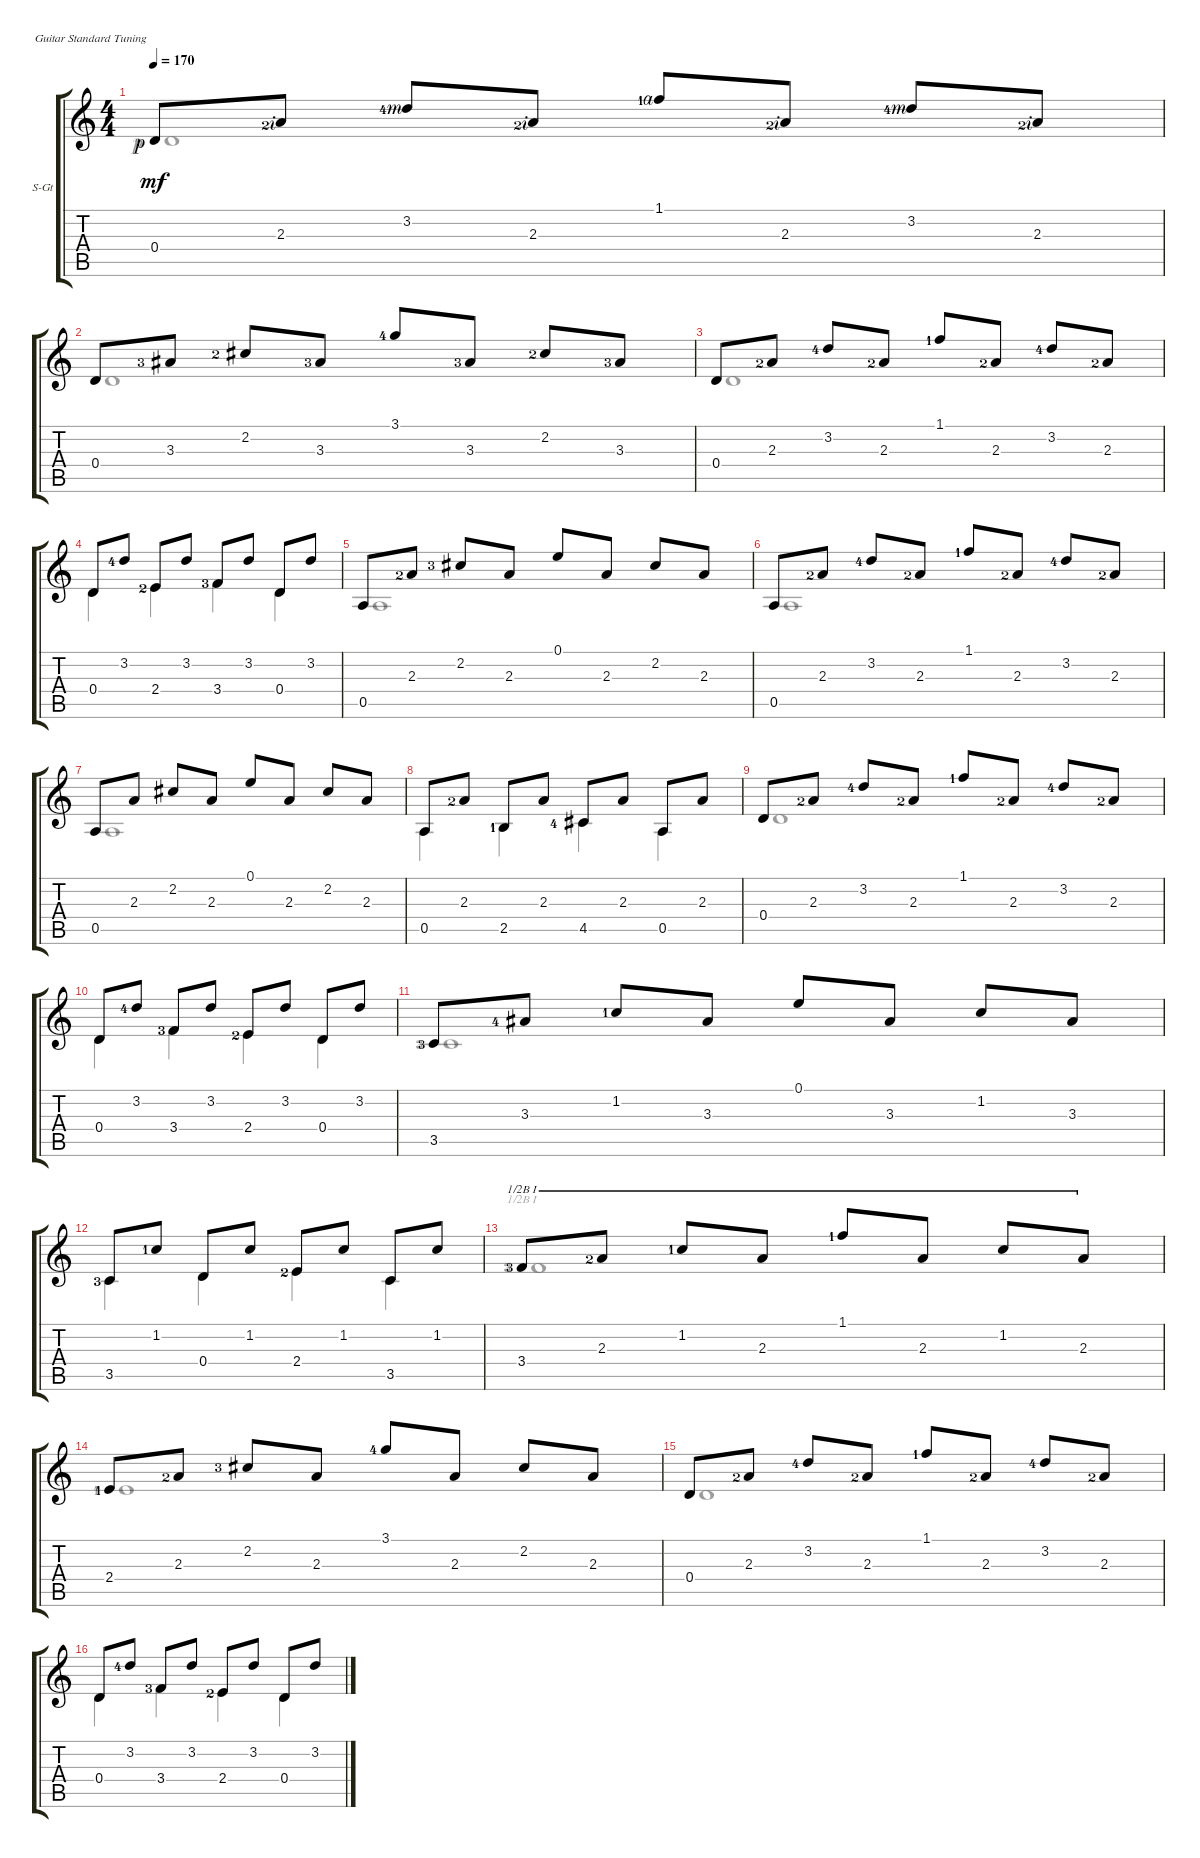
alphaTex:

\defaultSystemsLayout 4
\bracketExtendMode groupsimilarinstruments
\firstSystemTrackNameOrientation horizontal
\otherSystemsTrackNameOrientation horizontal
\track ("Steel Guitar" "S-Gt") {instrument acousticguitarsteel}
\staff {score tabs}
\tuning (E4 B3 G3 D3 A2 E2)
\voice
\ts (4 4)
\tempo 170
\clef g2
\ks c
0.4{rf 1}.8{dy mf instrument acousticguitarsteel} 2.3{lf 3 rf 2}.8 3.2{lf 5 rf 3}.8 2.3{lf 3 rf 2}.8 1.1{lf 2 rf 4}.8 2.3{lf 3 rf 2}.8 3.2{lf 5 rf 3}.8 2.3{lf 3 rf 2}.8 |
0.4.8 3.3{lf 4}.8 2.2{lf 3}.8 3.3{lf 4}.8 3.1{lf 5}.8 3.3{lf 4}.8 2.2{lf 3}.8 3.3{lf 4}.8 |
0.4.8 2.3{lf 3}.8 3.2{lf 5}.8 2.3{lf 3}.8 1.1{lf 2}.8 2.3{lf 3}.8 3.2{lf 5}.8 2.3{lf 3}.8 |
0.4.8 3.2{lf 5}.8 2.4{lf 3}.8 3.2.8 3.4{lf 4}.8 3.2.8 0.4.8 3.2.8 |
0.5.8 2.3{lf 3}.8 2.2{lf 4}.8 2.3.8 0.1.8 2.3.8 2.2.8 2.3.8 |
0.5.8 2.3{lf 3}.8 3.2{lf 5}.8 2.3{lf 3}.8 1.1{lf 2}.8 2.3{lf 3}.8 3.2{lf 5}.8 2.3{lf 3}.8 |
0.5.8 2.3.8 2.2.8 2.3.8 0.1.8 2.3.8 2.2.8 2.3.8 |
0.5.8 2.3{lf 3}.8 2.5{lf 2}.8 2.3.8 4.5{lf 5}.8 2.3.8 0.5.8 2.3.8 |
0.4.8 2.3{lf 3}.8 3.2{lf 5}.8 2.3{lf 3}.8 1.1{lf 2}.8 2.3{lf 3}.8 3.2{lf 5}.8 2.3{lf 3}.8 |
0.4.8 3.2{lf 5}.8 3.4{lf 4}.8 3.2.8 2.4{lf 3}.8 3.2.8 0.4.8 3.2.8 |
3.5{lf 4}.8 3.3{lf 5}.8 1.2{lf 2}.8 3.3.8 0.1.8 3.3.8 1.2.8 3.3.8 |
3.5{lf 4}.8 1.2{lf 2}.8 0.4.8 1.2.8 2.4{lf 3}.8 1.2.8 3.5.8 1.2.8 |
3.4{lf 4}.8{barre (1 half)} 2.3{lf 3}.8{barre (1 half)} 1.2{lf 2}.8{barre (1 half)} 2.3.8{barre (1 half)} 1.1{lf 2}.8{barre (1 half)} 2.3.8{barre (1 half)} 1.2.8{barre (1 half)} 2.3.8{barre (1 half)} |
2.4{lf 2}.8 2.3{lf 3}.8 2.2{lf 4}.8 2.3.8 3.1{lf 5}.8 2.3.8 2.2.8 2.3.8 |
0.4.8 2.3{lf 3}.8 3.2{lf 5}.8 2.3{lf 3}.8 1.1{lf 2}.8 2.3{lf 3}.8 3.2{lf 5}.8 2.3{lf 3}.8 |
0.4.8 3.2{lf 5}.8 3.4{lf 4}.8 3.2.8 2.4{lf 3}.8 3.2.8 0.4.8 3.2.8
\voice
\clef g2
\ottava regular
\simile none
\ks c
0.4{rf 1}.1{dy mf} |
0.4.1 |
0.4.1 |
0.4.4 2.4{lf 3}.4 3.4{lf 4}.4 0.4.4 |
0.5.1 |
0.5.1 |
0.5.1 |
0.5.4 2.5{lf 2}.4 4.5{lf 5}.4 0.5.4 |
0.4.1 |
0.4.4 3.4{lf 4}.4 2.4{lf 3}.4 0.4.4 |
3.5{lf 4}.1 |
3.5{lf 4}.4 0.4.4 2.4{lf 3}.4 3.5.4 |
3.4{lf 4}.1{barre (1 half)} |
2.4{lf 2}.1 |
0.4.1 |
0.4.4 3.4{lf 4}.4 2.4{lf 3}.4 0.4.4
